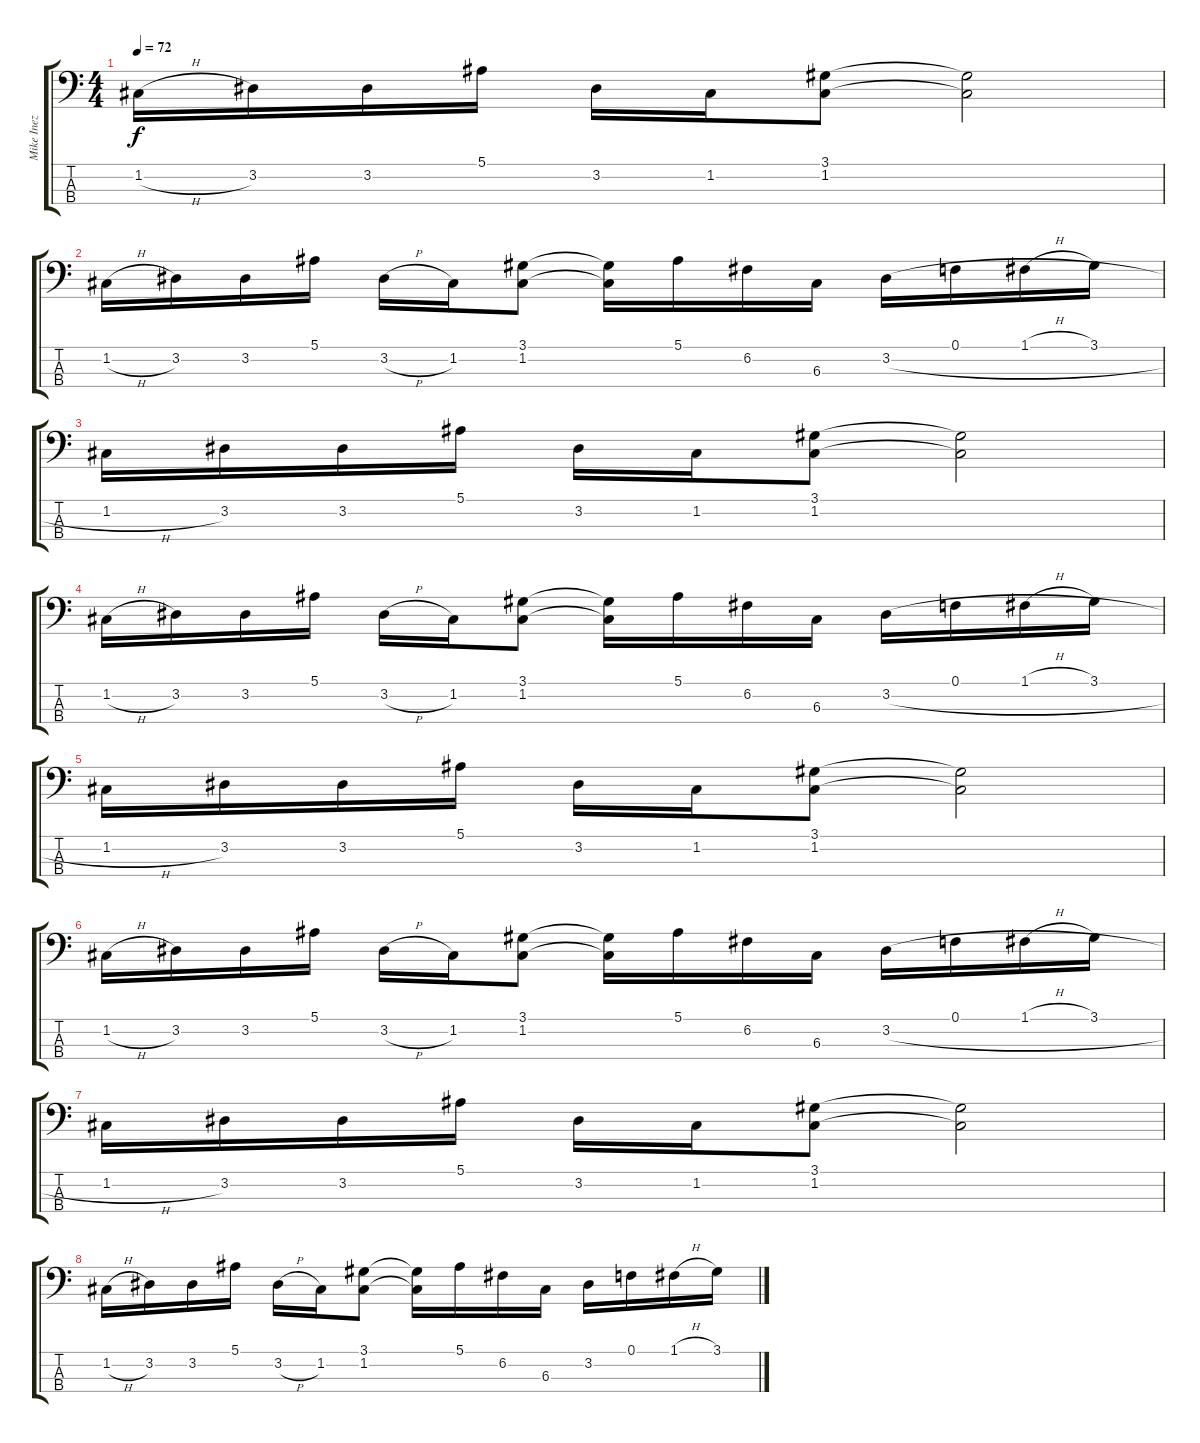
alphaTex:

\track ("Mike Inez - Bass" "Mike Inez ") {instrument slapbass2}
\staff {score tabs}
\tuning (F2 C2 G1 D1) {hide}
\ts (4 4)
\tempo 72
\clef f4
\ks c
1.2{h}.16{dy f instrument slapbass2} 3.2.16 3.2.16 5.1.16 3.2.16 1.2.16 (3.1 1.2).8 (3.1{t} 1.2{t}).2 |
1.2{h}.16 3.2.16 3.2.16 5.1.16 3.2{h}.16 1.2.16 (3.1 1.2).8 (3.1{t} 1.2{t}).16 5.1.16 6.2.16 6.3.16 3.2{h}.16 0.1.16 1.1{h}.16 3.1.16 |
1.2{h}.16 3.2.16 3.2.16 5.1.16 3.2.16 1.2.16 (3.1 1.2).8 (3.1{t} 1.2{t}).2 |
1.2{h}.16 3.2.16 3.2.16 5.1.16 3.2{h}.16 1.2.16 (3.1 1.2).8 (3.1{t} 1.2{t}).16 5.1.16 6.2.16 6.3.16 3.2{h}.16 0.1.16 1.1{h}.16 3.1.16 |
1.2{h}.16 3.2.16 3.2.16 5.1.16 3.2.16 1.2.16 (3.1 1.2).8 (3.1{t} 1.2{t}).2 |
1.2{h}.16 3.2.16 3.2.16 5.1.16 3.2{h}.16 1.2.16 (3.1 1.2).8 (3.1{t} 1.2{t}).16 5.1.16 6.2.16 6.3.16 3.2{h}.16 0.1.16 1.1{h}.16 3.1.16 |
1.2{h}.16 3.2.16 3.2.16 5.1.16 3.2.16 1.2.16 (3.1 1.2).8 (3.1{t} 1.2{t}).2 |
1.2{h}.16 3.2.16 3.2.16 5.1.16 3.2{h}.16 1.2.16 (3.1 1.2).8 (3.1{t} 1.2{t}).16 5.1.16 6.2.16 6.3.16 3.2{h}.16 0.1.16 1.1{h}.16 3.1.16
